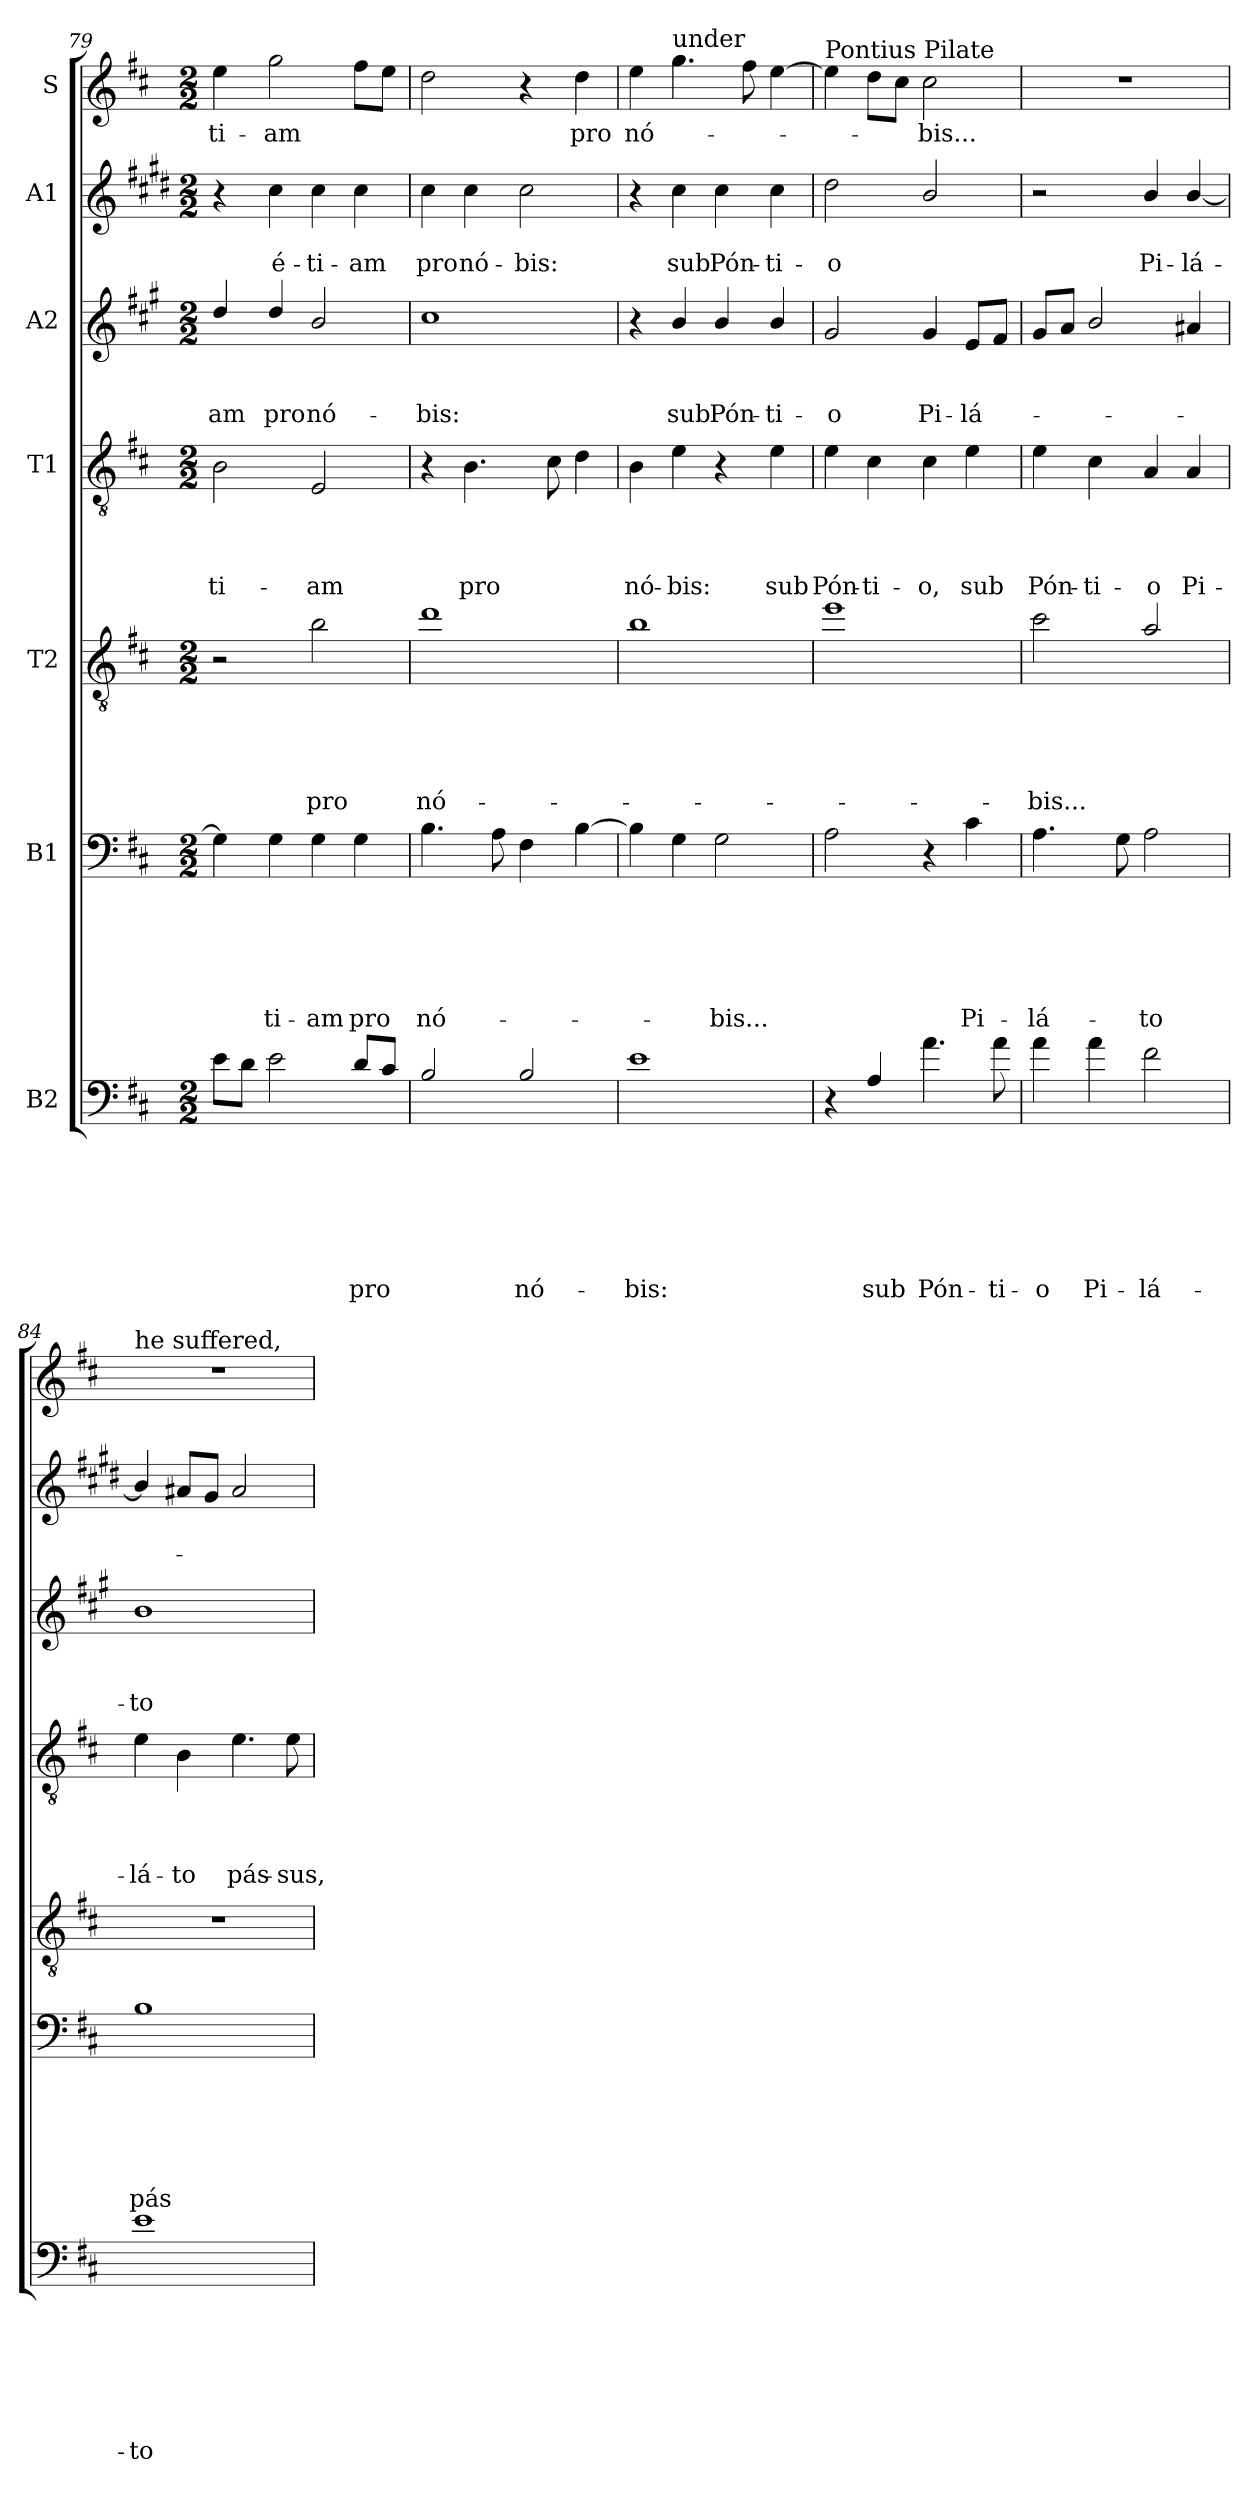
**kern	**text	**text	**text	**text	**text	**text	**text	**kern	**text	**text	**text	**text	**text	**text	**kern	**text	**text	**text	**text	**text	**kern	**text	**text	**text	**text	**kern	**text	**text	**text	**kern	**text	**text	**kern	**text
*part7	*part7	*part7	*part7	*part7	*part7	*part7	*part7	*part6	*part6	*part6	*part6	*part6	*part6	*part6	*part5	*part5	*part5	*part5	*part5	*part5	*part4	*part4	*part4	*part4	*part4	*part3	*part3	*part3	*part3	*part2	*part2	*part2	*part1	*part1
*staff7	*staff7	*staff7	*staff7	*staff7	*staff7	*staff7	*staff7	*staff6	*staff6	*staff6	*staff6	*staff6	*staff6	*staff6	*staff5	*staff5	*staff5	*staff5	*staff5	*staff5	*staff4	*staff4	*staff4	*staff4	*staff4	*staff3	*staff3	*staff3	*staff3	*staff2	*staff2	*staff2	*staff1	*staff1
*I"B2	*	*	*	*	*	*	*	*I"B1	*	*	*	*	*	*	*I"T2	*	*	*	*	*	*I"T1	*	*	*	*	*I"A2	*	*	*	*I"A1	*	*	*I"S	*
*clefF4	*	*	*	*	*	*	*	*clefF4	*	*	*	*	*	*	*clefGv2	*	*	*	*	*	*clefGv2	*	*	*	*	*clefG2	*	*	*	*clefG2	*	*	*clefG2	*
*ITrd7c12	*	*	*	*	*	*	*	*	*	*	*	*	*	*	*ITrd8c14	*	*	*	*	*	*	*	*	*	*	*ITrd4c7	*	*	*	*ITrd1c2	*	*	*	*
*k[f#c#]	*	*	*	*	*	*	*	*k[f#c#]	*	*	*	*	*	*	*k[f#c#]	*	*	*	*	*	*k[f#c#]	*	*	*	*	*k[f#c#]	*	*	*	*k[f#c#]	*	*	*k[f#c#]	*
*D:	*	*	*	*	*	*	*	*D:	*	*	*	*	*	*	*D:	*	*	*	*	*	*D:	*	*	*	*	*D:	*	*	*	*D:	*	*	*D:	*
*M2/2	*	*	*	*	*	*	*	*M2/2	*	*	*	*	*	*	*M2/2	*	*	*	*	*	*M2/2	*	*	*	*	*M2/2	*	*	*	*M2/2	*	*	*M2/2	*
=79	=79	=79	=79	=79	=79	=79	=79	=79	=79	=79	=79	=79	=79	=79	=79	=79	=79	=79	=79	=79	=79	=79	=79	=79	=79	=79	=79	=79	=79	=79	=79	=79	=79	=79
!	!	!	!	!	!	!	!	!	!	!	!	!	!	!	!	!	!	!	!	!	!	!	!	!	!LO:LY:b	!	!	!	!LO:LY:b	!	!	!	!	!LO:LY:b
8E\L	.	.	.	.	.	.	.	4G\]	.	.	.	.	.	.	2r	.	.	.	.	.	2B\	.	.	.	-ti-	4g/	.	.	-am	4r	.	.	4ee\	-ti-
8D\J	.	.	.	.	.	.	.	.	.	.	.	.	.	.	.	.	.	.	.	.	.	.	.	.	.	.	.	.	.	.	.	.	.	.
!	!	!	!	!	!	!	!	!	!	!	!	!	!	!LO:LY:b	!	!	!	!	!	!	!	!	!	!	!	!	!	!	!LO:LY:b	!	!	!LO:LY:b	!	!LO:LY:b
2E\	.	.	.	.	.	.	.	4G\	.	.	.	.	.	-ti-	.	.	.	.	.	.	.	.	.	.	.	4g/	.	.	pro	4b\	.	é-	2gg\	-am
!	!	!	!	!	!	!	!	!	!	!	!	!	!	!LO:LY:b	!	!	!	!	!	!LO:LY:b	!	!	!	!	!LO:LY:b	!	!	!	!LO:LY:b	!	!	!LO:LY:b	!	!
.	.	.	.	.	.	.	.	4G\	.	.	.	.	.	-am	2B\	.	.	.	.	pro	2E/	.	.	.	-am	2e/	.	.	nó-	4b\	.	-ti-	.	.
!	!	!	!	!	!	!	!LO:LY:b	!	!	!	!	!	!	!LO:LY:b	!	!	!	!	!	!	!	!	!	!	!	!	!	!	!	!	!	!LO:LY:b	!	!
8D/L	.	.	.	.	.	.	pro	4G\	.	.	.	.	.	pro	.	.	.	.	.	.	.	.	.	.	.	.	.	.	.	4b\	.	-am	8ff#\L	.
8C#/J	.	.	.	.	.	.	.	.	.	.	.	.	.	.	.	.	.	.	.	.	.	.	.	.	.	.	.	.	.	.	.	.	8ee\J	.
=80	=80	=80	=80	=80	=80	=80	=80	=80	=80	=80	=80	=80	=80	=80	=80	=80	=80	=80	=80	=80	=80	=80	=80	=80	=80	=80	=80	=80	=80	=80	=80	=80	=80	=80
!	!	!	!	!	!	!	!	!	!	!	!	!	!	!LO:LY:b	!	!	!	!	!	!LO:LY:b	!	!	!	!	!	!	!	!	!LO:LY:b	!	!	!LO:LY:b	!	!
2BB/	.	.	.	.	.	.	.	4.B\	.	.	.	.	.	nó-	1d	.	.	.	.	nó-	4r	.	.	.	.	1f#	.	.	-bis:	4b\	.	pro	2dd\	.
!	!	!	!	!	!	!	!	!	!	!	!	!	!	!	!	!	!	!	!	!	!	!	!	!	!LO:LY:b	!	!	!	!	!	!	!LO:LY:b	!	!
.	.	.	.	.	.	.	.	.	.	.	.	.	.	.	.	.	.	.	.	.	4.B\	.	.	.	pro	.	.	.	.	4b\	.	nó-	.	.
.	.	.	.	.	.	.	.	8A\	.	.	.	.	.	.	.	.	.	.	.	.	.	.	.	.	.	.	.	.	.	.	.	.	.	.
!	!	!	!	!	!	!	!LO:LY:b	!	!	!	!	!	!	!	!	!	!	!	!	!	!	!	!	!	!	!	!	!	!	!	!	!LO:LY:b	!	!
2BB/	.	.	.	.	.	.	nó-	4F#\	.	.	.	.	.	.	.	.	.	.	.	.	.	.	.	.	.	.	.	.	.	2b\	.	-bis:	4r	.
.	.	.	.	.	.	.	.	.	.	.	.	.	.	.	.	.	.	.	.	.	8c#\	.	.	.	.	.	.	.	.	.	.	.	.	.
!	!	!	!	!	!	!	!	!	!	!	!	!	!	!	!	!	!	!	!	!	!	!	!	!	!	!	!	!	!	!	!	!	!	!LO:LY:b
.	.	.	.	.	.	.	.	[4B\	.	.	.	.	.	.	.	.	.	.	.	.	4d\	.	.	.	.	.	.	.	.	.	.	.	4dd\	pro
=81	=81	=81	=81	=81	=81	=81	=81	=81	=81	=81	=81	=81	=81	=81	=81	=81	=81	=81	=81	=81	=81	=81	=81	=81	=81	=81	=81	=81	=81	=81	=81	=81	=81	=81
!	!	!	!	!	!	!	!LO:LY:b	!	!	!	!	!	!	!	!	!	!	!	!	!	!	!	!	!	!LO:LY:b	!	!	!	!	!	!	!	!	!LO:LY:b
1E	.	.	.	.	.	.	-bis:	4B\]	.	.	.	.	.	.	1B	.	.	.	.	.	4B\	.	.	.	nó-	4r	.	.	.	4r	.	.	4ee\	nó-
!	!	!	!	!	!	!	!	!	!	!	!	!	!	!	!	!	!	!	!	!	!	!	!	!	!	!	!	!	!	!	!	!	!LO:TX:a:t=under	!
!	!	!	!	!	!	!	!	!	!	!	!	!	!	!	!	!	!	!	!	!	!	!	!	!	!LO:LY:b	!	!	!	!LO:LY:b	!	!	!LO:LY:b	!	!
.	.	.	.	.	.	.	.	4G\	.	.	.	.	.	.	.	.	.	.	.	.	4e\	.	.	.	-bis:	4e/	.	.	sub	4b\	.	sub	4.gg\	.
!	!	!	!	!	!	!	!	!	!	!	!	!	!	!LO:LY:b	!	!	!	!	!	!	!	!	!	!	!	!	!	!	!LO:LY:b	!	!	!LO:LY:b	!	!
.	.	.	.	.	.	.	.	2G\	.	.	.	.	.	-bis...	.	.	.	.	.	.	4r	.	.	.	.	4e/	.	.	Pón-	4b\	.	Pón-	.	.
.	.	.	.	.	.	.	.	.	.	.	.	.	.	.	.	.	.	.	.	.	.	.	.	.	.	.	.	.	.	.	.	.	8ff#\	.
!	!	!	!	!	!	!	!	!	!	!	!	!	!	!	!	!	!	!	!	!	!	!	!	!	!LO:LY:b	!	!	!	!LO:LY:b	!	!	!LO:LY:b	!	!
.	.	.	.	.	.	.	.	.	.	.	.	.	.	.	.	.	.	.	.	.	4e\	.	.	.	sub	4e/	.	.	-ti-	4b\	.	-ti-	[4ee\	.
=82	=82	=82	=82	=82	=82	=82	=82	=82	=82	=82	=82	=82	=82	=82	=82	=82	=82	=82	=82	=82	=82	=82	=82	=82	=82	=82	=82	=82	=82	=82	=82	=82	=82	=82
!	!	!	!	!	!	!	!	!	!	!	!	!	!	!	!	!	!	!	!	!	!	!	!	!	!	!	!	!	!	!	!	!	!LO:TX:a:t=Pontius Pilate	!
!	!	!	!	!	!	!	!	!	!	!	!	!	!	!	!	!	!	!	!	!	!	!	!	!	!LO:LY:b	!	!	!	!LO:LY:b	!	!	!LO:LY:b	!	!
4r	.	.	.	.	.	.	.	2A\	.	.	.	.	.	.	1e	.	.	.	.	.	4e\	.	.	.	Pón-	2c#/	.	.	-o	2cc#\	.	-o	4ee\]	.
!	!	!	!	!	!	!	!LO:LY:b	!	!	!	!	!	!	!	!	!	!	!	!	!	!	!	!	!	!LO:LY:b	!	!	!	!	!	!	!	!	!
4AA/	.	.	.	.	.	.	sub	.	.	.	.	.	.	.	.	.	.	.	.	.	4c#\	.	.	.	-ti-	.	.	.	.	.	.	.	8dd\L	.
.	.	.	.	.	.	.	.	.	.	.	.	.	.	.	.	.	.	.	.	.	.	.	.	.	.	.	.	.	.	.	.	.	8cc#\J	.
!	!	!	!	!	!	!	!LO:LY:b	!	!	!	!	!	!	!	!	!	!	!	!	!	!	!	!	!	!LO:LY:b	!	!	!	!LO:LY:b	!	!	!	!	!LO:LY:b
4.A\	.	.	.	.	.	.	Pón-	4r	.	.	.	.	.	.	.	.	.	.	.	.	4c#\	.	.	.	-o,	4c#/	.	.	Pi-	2a/	.	.	2cc#\	-bis...
!	!	!	!	!	!	!	!	!	!	!	!	!	!	!LO:LY:b	!	!	!	!	!	!	!	!	!	!	!LO:LY:b	!	!	!	!LO:LY:b	!	!	!	!	!
.	.	.	.	.	.	.	.	4c#\	.	.	.	.	.	Pi-	.	.	.	.	.	.	4e\	.	.	.	sub	8A/L	.	.	-lá-	.	.	.	.	.
!	!	!	!	!	!	!	!LO:LY:b	!	!	!	!	!	!	!	!	!	!	!	!	!	!	!	!	!	!	!	!	!	!	!	!	!	!	!
8A\	.	.	.	.	.	.	-ti-	.	.	.	.	.	.	.	.	.	.	.	.	.	.	.	.	.	.	8B/J	.	.	.	.	.	.	.	.
!!LO:PB:g=z
=83	=83	=83	=83	=83	=83	=83	=83	=83	=83	=83	=83	=83	=83	=83	=83	=83	=83	=83	=83	=83	=83	=83	=83	=83	=83	=83	=83	=83	=83	=83	=83	=83	=83	=83
!	!	!	!	!	!	!	!LO:LY:b	!	!	!	!	!	!	!LO:LY:b	!	!	!	!	!	!LO:LY:b	!	!	!	!	!LO:LY:b	!	!	!	!	!	!	!	!	!
4A\	.	.	.	.	.	.	-o	4.A\	.	.	.	.	.	-lá-	2c#\	.	.	.	.	-bis...	4e\	.	.	.	Pón-	8c#/L	.	.	.	2r	.	.	1r	.
.	.	.	.	.	.	.	.	.	.	.	.	.	.	.	.	.	.	.	.	.	.	.	.	.	.	8d/J	.	.	.	.	.	.	.	.
!	!	!	!	!	!	!	!LO:LY:b	!	!	!	!	!	!	!	!	!	!	!	!	!	!	!	!	!	!LO:LY:b	!	!	!	!	!	!	!	!	!
4A\	.	.	.	.	.	.	Pi-	.	.	.	.	.	.	.	.	.	.	.	.	.	4c#\	.	.	.	-ti-	2e/	.	.	.	.	.	.	.	.
.	.	.	.	.	.	.	.	8G\	.	.	.	.	.	.	.	.	.	.	.	.	.	.	.	.	.	.	.	.	.	.	.	.	.	.
!	!	!	!	!	!	!	!LO:LY:b	!	!	!	!	!	!	!LO:LY:b	!	!	!	!	!	!	!	!	!	!	!LO:LY:b	!	!	!	!	!	!	!LO:LY:b	!	!
2F#\	.	.	.	.	.	.	-lá-	2A\	.	.	.	.	.	-to	2A/	.	.	.	.	.	4A/	.	.	.	-o	.	.	.	.	4a/	.	Pi-	.	.
!	!	!	!	!	!	!	!	!	!	!	!	!	!	!	!	!	!	!	!	!	!	!	!	!	!LO:LY:b	!	!	!	!	!	!	!LO:LY:b	!	!
.	.	.	.	.	.	.	.	.	.	.	.	.	.	.	.	.	.	.	.	.	4A/	.	.	.	Pi-	4d#/	.	.	.	[4a/	.	-lá-	.	.
=84	=84	=84	=84	=84	=84	=84	=84	=84	=84	=84	=84	=84	=84	=84	=84	=84	=84	=84	=84	=84	=84	=84	=84	=84	=84	=84	=84	=84	=84	=84	=84	=84	=84	=84
!	!	!	!	!	!	!	!	!	!	!	!	!	!	!	!	!	!	!	!	!	!	!	!	!	!	!	!	!	!	!	!	!	!LO:TX:a:t=he suffered,	!
!	!	!	!	!	!	!	!LO:LY:b	!	!	!	!	!	!	!LO:LY:b	!	!	!	!	!	!	!	!	!	!	!LO:LY:b	!	!	!	!LO:LY:b	!	!	!	!	!
1E	.	.	.	.	.	.	-to	1B	.	.	.	.	.	pás-	1r	.	.	.	.	.	4e\	.	.	.	-lá-	1e	.	.	-to	4a/]	.	.	1r	.
!	!	!	!	!	!	!	!	!	!	!	!	!	!	!	!	!	!	!	!	!	!	!	!	!	!LO:LY:b	!	!	!	!	!	!	!	!	!
.	.	.	.	.	.	.	.	.	.	.	.	.	.	.	.	.	.	.	.	.	4B\	.	.	.	-to	.	.	.	.	8g#/L	.	.	.	.
.	.	.	.	.	.	.	.	.	.	.	.	.	.	.	.	.	.	.	.	.	.	.	.	.	.	.	.	.	.	8f#/J	.	.	.	.
!	!	!	!	!	!	!	!	!	!	!	!	!	!	!	!	!	!	!	!	!	!	!	!	!	!LO:LY:b	!	!	!	!	!	!	!	!	!
.	.	.	.	.	.	.	.	.	.	.	.	.	.	.	.	.	.	.	.	.	4.e\	.	.	.	pás-	.	.	.	.	2g#/	.	.	.	.
!	!	!	!	!	!	!	!	!	!	!	!	!	!	!	!	!	!	!	!	!	!	!	!	!	!LO:LY:b	!	!	!	!	!	!	!	!	!
.	.	.	.	.	.	.	.	.	.	.	.	.	.	.	.	.	.	.	.	.	8e\	.	.	.	-sus,	.	.	.	.	.	.	.	.	.
=	=	=	=	=	=	=	=	=	=	=	=	=	=	=	=	=	=	=	=	=	=	=	=	=	=	=	=	=	=	=	=	=	=	=
*-	*-	*-	*-	*-	*-	*-	*-	*-	*-	*-	*-	*-	*-	*-	*-	*-	*-	*-	*-	*-	*-	*-	*-	*-	*-	*-	*-	*-	*-	*-	*-	*-	*-	*-
